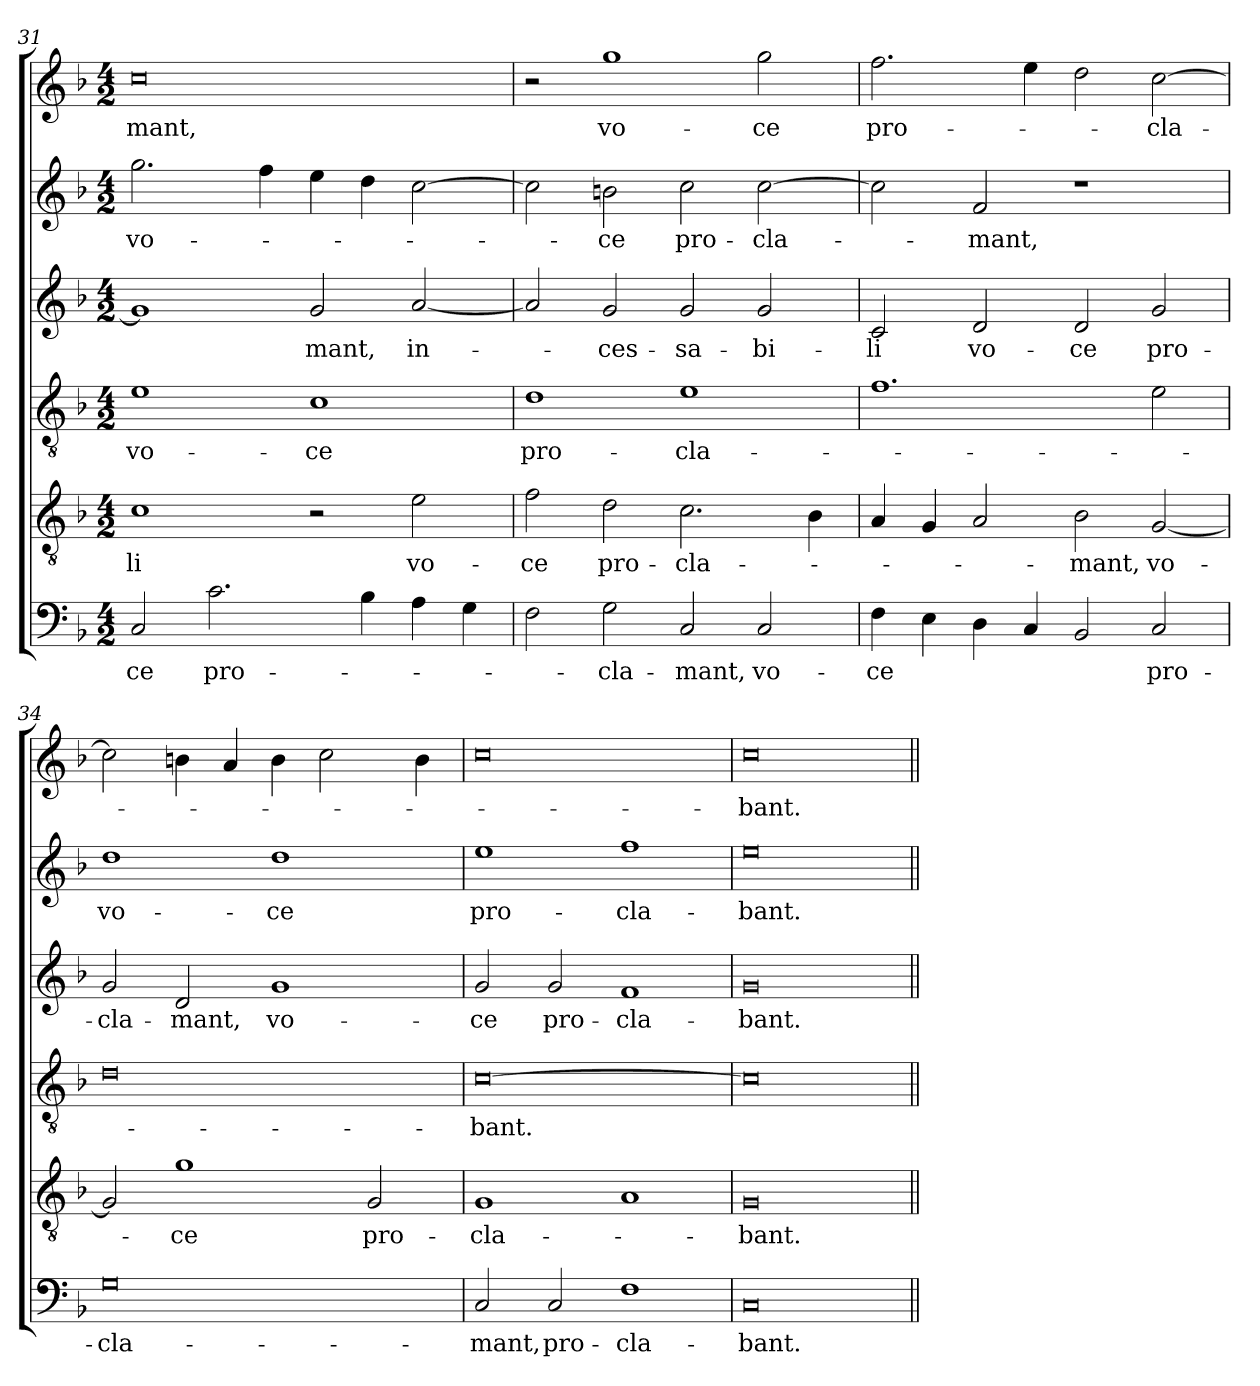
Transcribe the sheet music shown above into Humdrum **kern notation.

**kern	**text	**kern	**text	**kern	**text	**kern	**text	**kern	**text	**kern	**text
*part6	*part6	*part5	*part5	*part4	*part4	*part3	*part3	*part2	*part2	*part1	*part1
*staff6	*staff6	*staff5	*staff5	*staff4	*staff4	*staff3	*staff3	*staff2	*staff2	*staff1	*staff1
*clefF4	*	*clefGv2	*	*clefGv2	*	*clefG2	*	*clefG2	*	*clefG2	*
*k[b-]	*	*k[b-]	*	*k[b-]	*	*k[b-]	*	*k[b-]	*	*k[b-]	*
*F:	*	*F:	*	*F:	*	*F:	*	*F:	*	*F:	*
*M4/2	*	*M4/2	*	*M4/2	*	*M4/2	*	*M4/2	*	*M4/2	*
=31	=31	=31	=31	=31	=31	=31	=31	=31	=31	=31	=31
!	!LO:LY:b	!	!LO:LY:b	!	!LO:LY:b	!	!	!	!LO:LY:b	!	!LO:LY:b
2C/	-ce	1c	-li	1e	vo-	1g]	.	2.gg\	vo-	0cc	-mant,
!	!LO:LY:b	!	!	!	!	!	!	!	!	!	!
2.c\	pro-	.	.	.	.	.	.	.	.	.	.
.	.	.	.	.	.	.	.	4ff\	.	.	.
!	!	!	!	!	!LO:LY:b	!	!LO:LY:b	!	!	!	!
.	.	2r	.	1c	-ce	2g/	-mant,	4ee\	.	.	.
4B-\	.	.	.	.	.	.	.	4dd\	.	.	.
!	!	!	!LO:LY:b	!	!	!	!LO:LY:b	!	!	!	!
4A\	.	2e\	vo-	.	.	[2a/	in-	[2cc\	.	.	.
4G\	.	.	.	.	.	.	.	.	.	.	.
=32	=32	=32	=32	=32	=32	=32	=32	=32	=32	=32	=32
!	!	!	!LO:LY:b	!	!LO:LY:b	!	!	!	!	!	!
2F\	.	2f\	-ce	1d	pro-	2a/]	.	2cc\]	.	2r	.
!	!LO:LY:b	!	!LO:LY:b	!	!	!	!LO:LY:b	!	!LO:LY:b	!	!LO:LY:b
2G\	-cla-	2d\	pro-	.	.	2g/	-ces-	2bn\	-ce	1gg	vo-
!	!LO:LY:b	!	!LO:LY:b	!	!LO:LY:b	!	!LO:LY:b	!	!LO:LY:b	!	!
2C/	-mant,	2.c\	-cla-	1e	-cla-	2g/	-sa-	2cc\	pro-	.	.
!	!LO:LY:b	!	!	!	!	!	!LO:LY:b	!	!LO:LY:b	!	!LO:LY:b
2C/	vo-	.	.	.	.	2g/	-bi-	[2cc\	-cla-	2gg\	-ce
.	.	4B-\	.	.	.	.	.	.	.	.	.
=33	=33	=33	=33	=33	=33	=33	=33	=33	=33	=33	=33
!	!LO:LY:b	!	!	!	!	!	!LO:LY:b	!	!	!	!LO:LY:b
4F\	-ce	4A/	.	1.f	.	2c/	-li	2cc\]	.	2.ff\	pro-
4E\	.	4G/	.	.	.	.	.	.	.	.	.
!	!	!	!	!	!	!	!LO:LY:b	!	!LO:LY:b	!	!
4D\	.	2A/	.	.	.	2d/	vo-	2f/	-mant,	.	.
4C/	.	.	.	.	.	.	.	.	.	4ee\	.
!	!	!	!LO:LY:b	!	!	!	!LO:LY:b	!	!	!	!
2BB-/	.	2B-\	-mant,	.	.	2d/	-ce	1r	.	2dd\	.
!	!LO:LY:b	!	!LO:LY:b	!	!	!	!LO:LY:b	!	!	!	!LO:LY:b
2C/	pro-	[2G/	vo-	2e\	.	2g/	pro-	.	.	[2cc\	-cla-
=34	=34	=34	=34	=34	=34	=34	=34	=34	=34	=34	=34
!	!LO:LY:b	!	!	!	!	!	!LO:LY:b	!	!LO:LY:b	!	!
0G	-cla-	2G/]	.	0d	.	2g/	-cla-	1dd	vo-	2cc\]	.
!	!	!	!LO:LY:b	!	!	!	!LO:LY:b	!	!	!	!
.	.	1g	-ce	.	.	2d/	-mant,	.	.	4bn\	.
.	.	.	.	.	.	.	.	.	.	4a/	.
!	!	!	!	!	!	!	!LO:LY:b	!	!LO:LY:b	!	!
.	.	.	.	.	.	1g	vo-	1dd	-ce	4b\	.
.	.	.	.	.	.	.	.	.	.	2cc\	.
!	!	!	!LO:LY:b	!	!	!	!	!	!	!	!
.	.	2G/	pro-	.	.	.	.	.	.	.	.
.	.	.	.	.	.	.	.	.	.	4b\	.
!!LO:LB:g=z
=35	=35	=35	=35	=35	=35	=35	=35	=35	=35	=35	=35
!	!LO:LY:b	!	!LO:LY:b	!	!LO:LY:b	!	!LO:LY:b	!	!LO:LY:b	!	!
2C/	-mant,	1G	-cla-	[0c	-bant.	2g/	-ce	1ee	pro-	0cc	.
!	!LO:LY:b	!	!	!	!	!	!LO:LY:b	!	!	!	!
2C/	pro-	.	.	.	.	2g/	pro-	.	.	.	.
!	!LO:LY:b	!	!	!	!	!	!LO:LY:b	!	!LO:LY:b	!	!
1F	-cla-	1A	.	.	.	1f	-cla-	1ff	-cla-	.	.
=36	=36	=36	=36	=36	=36	=36	=36	=36	=36	=36	=36
!	!LO:LY:b	!	!LO:LY:b	!	!	!	!LO:LY:b	!	!LO:LY:b	!	!LO:LY:b
0C	-bant.	0G	-bant.	0c]	.	0g	-bant.	0ee	-bant.	0cc	-bant.
=||	=||	=||	=||	=||	=||	=||	=||	=||	=||	=||	=||
*-	*-	*-	*-	*-	*-	*-	*-	*-	*-	*-	*-
